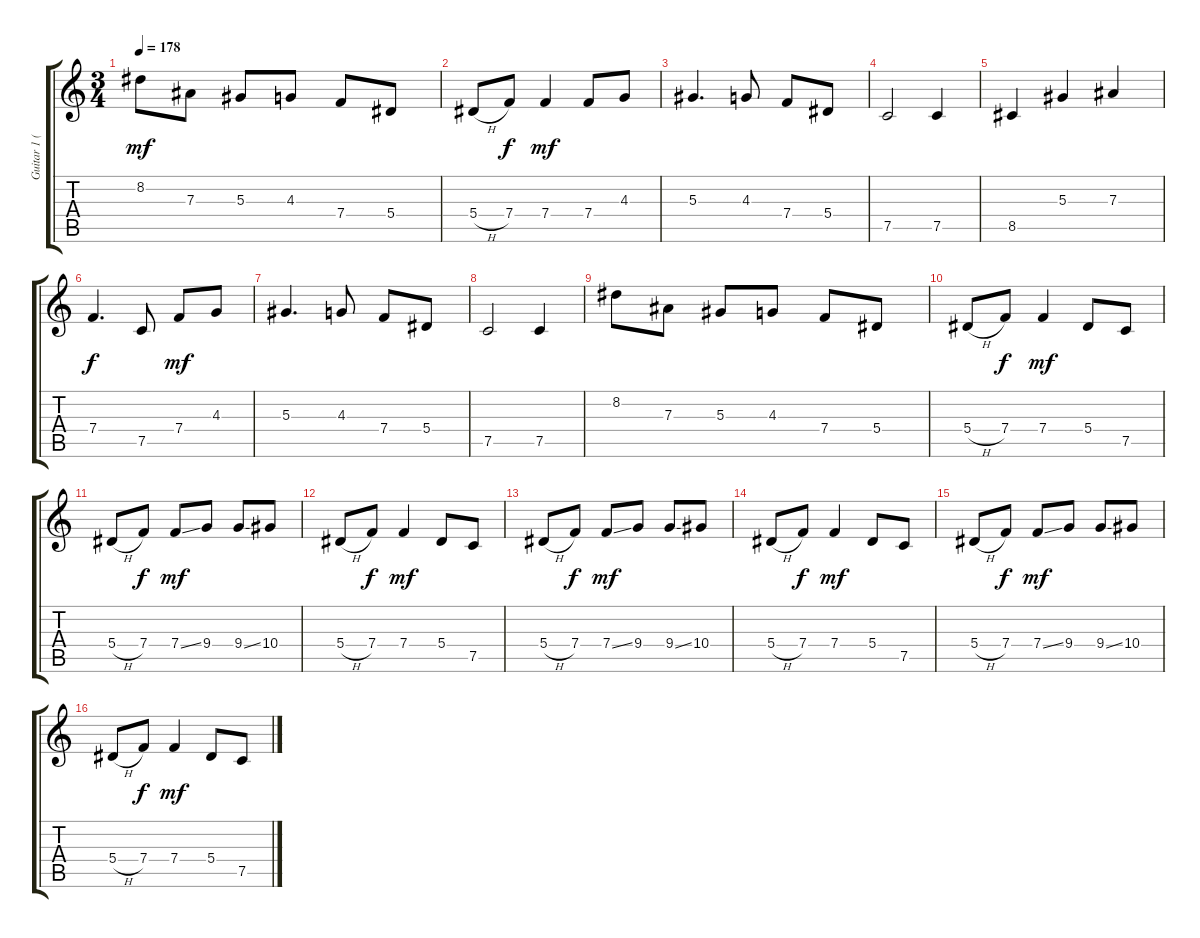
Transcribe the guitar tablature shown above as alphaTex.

\track ("Guitar 1 (Lead)" "Guitar 1 (") {instrument distortionguitar}
\staff {score tabs}
\tuning (C4 G3 Eb3 Bb2 F2 C2) {hide}
\ts (3 4)
\tempo 178
\clef g2
\ks c
8.2.8{dy mf} 7.3.8 5.3.8 4.3.8 7.4.8 5.4.8 |
5.4{h}.8 7.4.8{dy f} 7.4.4{dy mf} 7.4.8 4.3.8 |
5.3.4{d} 4.3.8 7.4.8 5.4.8 |
7.5.2 7.5.4 |
8.5.4 5.3.4 7.3.4 |
7.4.4{d dy f} 7.5.8 7.4.8{dy mf} 4.3.8 |
5.3.4{d} 4.3.8 7.4.8 5.4.8 |
7.5.2 7.5.4 |
8.2.8 7.3.8 5.3.8 4.3.8 7.4.8 5.4.8 |
5.4{h}.8 7.4.8{dy f} 7.4.4{dy mf} 5.4.8 7.5.8 |
5.4{h}.8 7.4.8{dy f} 7.4{ss}.8{dy mf} 9.4.8 9.4{ss}.8 10.4.8 |
5.4{h}.8 7.4.8{dy f} 7.4.4{dy mf} 5.4.8 7.5.8 |
5.4{h}.8 7.4.8{dy f} 7.4{ss}.8{dy mf} 9.4.8 9.4{ss}.8 10.4.8 |
5.4{h}.8 7.4.8{dy f} 7.4.4{dy mf} 5.4.8 7.5.8 |
5.4{h}.8 7.4.8{dy f} 7.4{ss}.8{dy mf} 9.4.8 9.4{ss}.8 10.4.8 |
5.4{h}.8 7.4.8{dy f} 7.4.4{dy mf} 5.4.8 7.5.8
